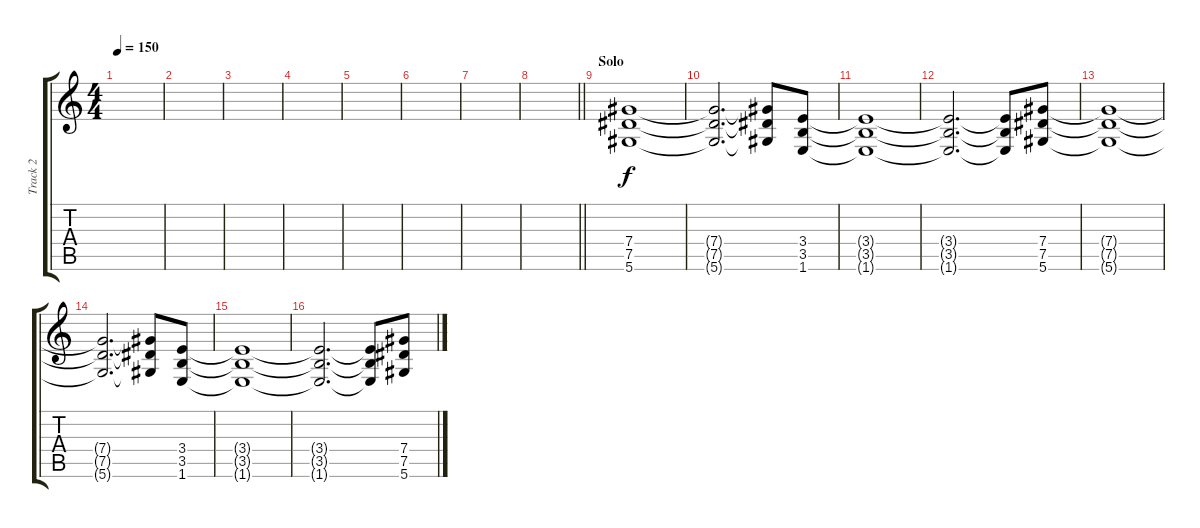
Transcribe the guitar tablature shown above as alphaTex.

\track ("Track 2" "Track 2") {instrument distortionguitar}
\staff {score tabs}
\tuning (Eb4 Bb3 Gb3 Db3 Ab2 Eb2) {hide}
\ts (4 4)
\tempo 150
\clef g2
\ks c
|
|
|
|
|
|
|
\barLineRight lightlight
|
\section ("" "Solo")
(7.4 7.5 5.6).1 |
(7.4{t} 7.5{t} 5.6{t}).2{d} (7.4{t} 7.5{t} 5.6{t}).8 (3.4 3.5 1.6).8 |
(3.4{t} 3.5{t} 1.6{t}).1 |
(3.4{t} 3.5{t} 1.6{t}).2{d} (3.4{t} 3.5{t} 1.6{t}).8 (7.4 7.5 5.6).8 |
(7.4{t} 7.5{t} 5.6{t}).1 |
(7.4{t} 7.5{t} 5.6{t}).2{d} (7.4{t} 7.5{t} 5.6{t}).8 (3.4 3.5 1.6).8 |
(3.4{t} 3.5{t} 1.6{t}).1 |
(3.4{t} 3.5{t} 1.6{t}).2{d} (3.4{t} 3.5{t} 1.6{t}).8 (7.4 7.5 5.6).8
